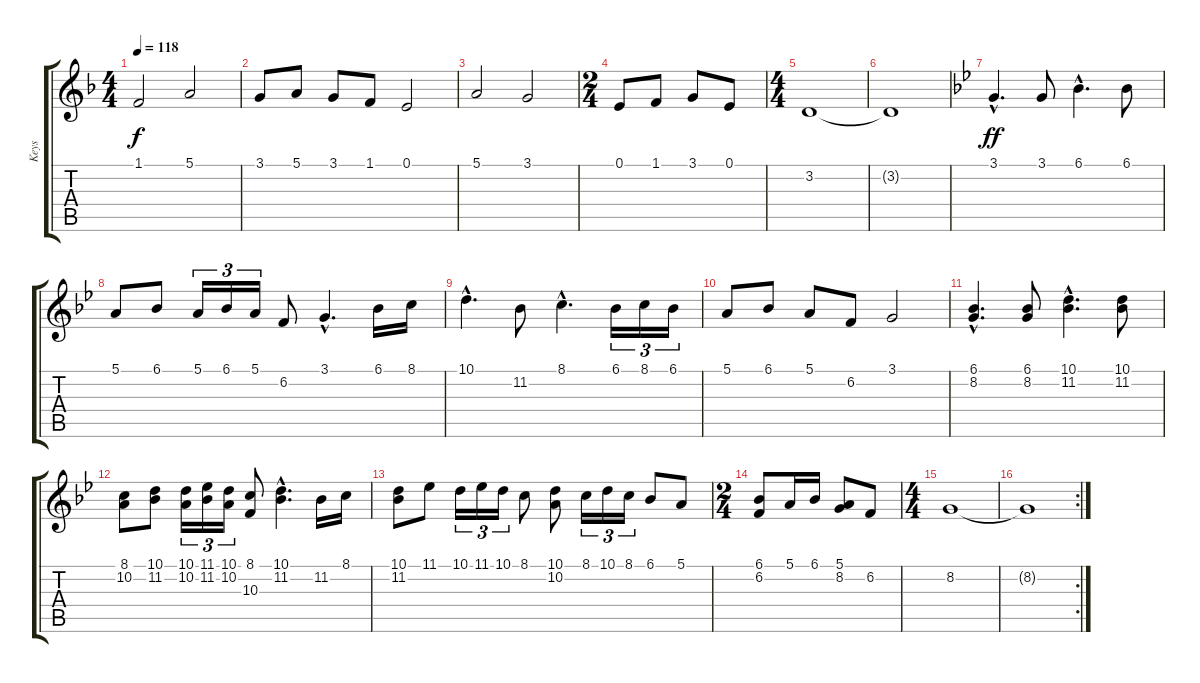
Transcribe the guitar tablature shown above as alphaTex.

\track ("Keys" "Keys") {instrument brasssection}
\staff {score tabs}
\tuning (E4 B3 G3 D3 A2 E2) {hide}
\ts (4 4)
\tempo 118
\clef g2
\ks dminor
1.1.2{dy f} 5.1.2 |
3.1.8 5.1.8 3.1.8 1.1.8 0.1.2 |
5.1.2 3.1.2 |
\ts (2 4)
0.1.8 1.1.8 3.1.8 0.1.8 |
\ts (4 4)
3.2.1 |
3.2{t}.1 |
\ks gminor
3.1{hac}.4{d dy ff} 3.1.8 6.1{hac}.4{d} 6.1.8 |
5.1.8 6.1.8 5.1.16{tu (3 2)} 6.1.16{tu (3 2)} 5.1.16{tu (3 2)} 6.2.8 3.1{hac}.4{d} 6.1.16 8.1.16 |
10.1{hac}.4{d} 11.2.8 8.1{hac}.4{d} 6.1.16{tu (3 2)} 8.1.16{tu (3 2)} 6.1.16{tu (3 2)} |
5.1.8 6.1.8 5.1.8 6.2.8 3.1.2 |
(6.1{hac} 8.2{hac}).4{d} (6.1 8.2).8 (10.1{hac} 11.2{hac}).4{d} (10.1 11.2).8 |
(8.1 10.2).8 (10.1 11.2).8 (10.1 10.2).16{tu (3 2)} (11.1 11.2).16{tu (3 2)} (10.1 10.2).16{tu (3 2)} (8.1 10.3).8 (10.1{hac} 11.2).4{d} 11.2.16 8.1.16 |
(10.1 11.2).8 11.1.8 10.1.16{tu (3 2)} 11.1.16{tu (3 2)} 10.1.16{tu (3 2)} 8.1.8 (10.1 10.2).8 8.1.16{tu (3 2)} 10.1.16{tu (3 2)} 8.1.16{tu (3 2)} 6.1.8 5.1.8 |
\ts (2 4)
(6.1 6.2).8 5.1.16 6.1.16 (5.1 8.2).8 6.2.8 |
\ts (4 4)
8.2.1 |
\rc 2
8.2{t}.1
